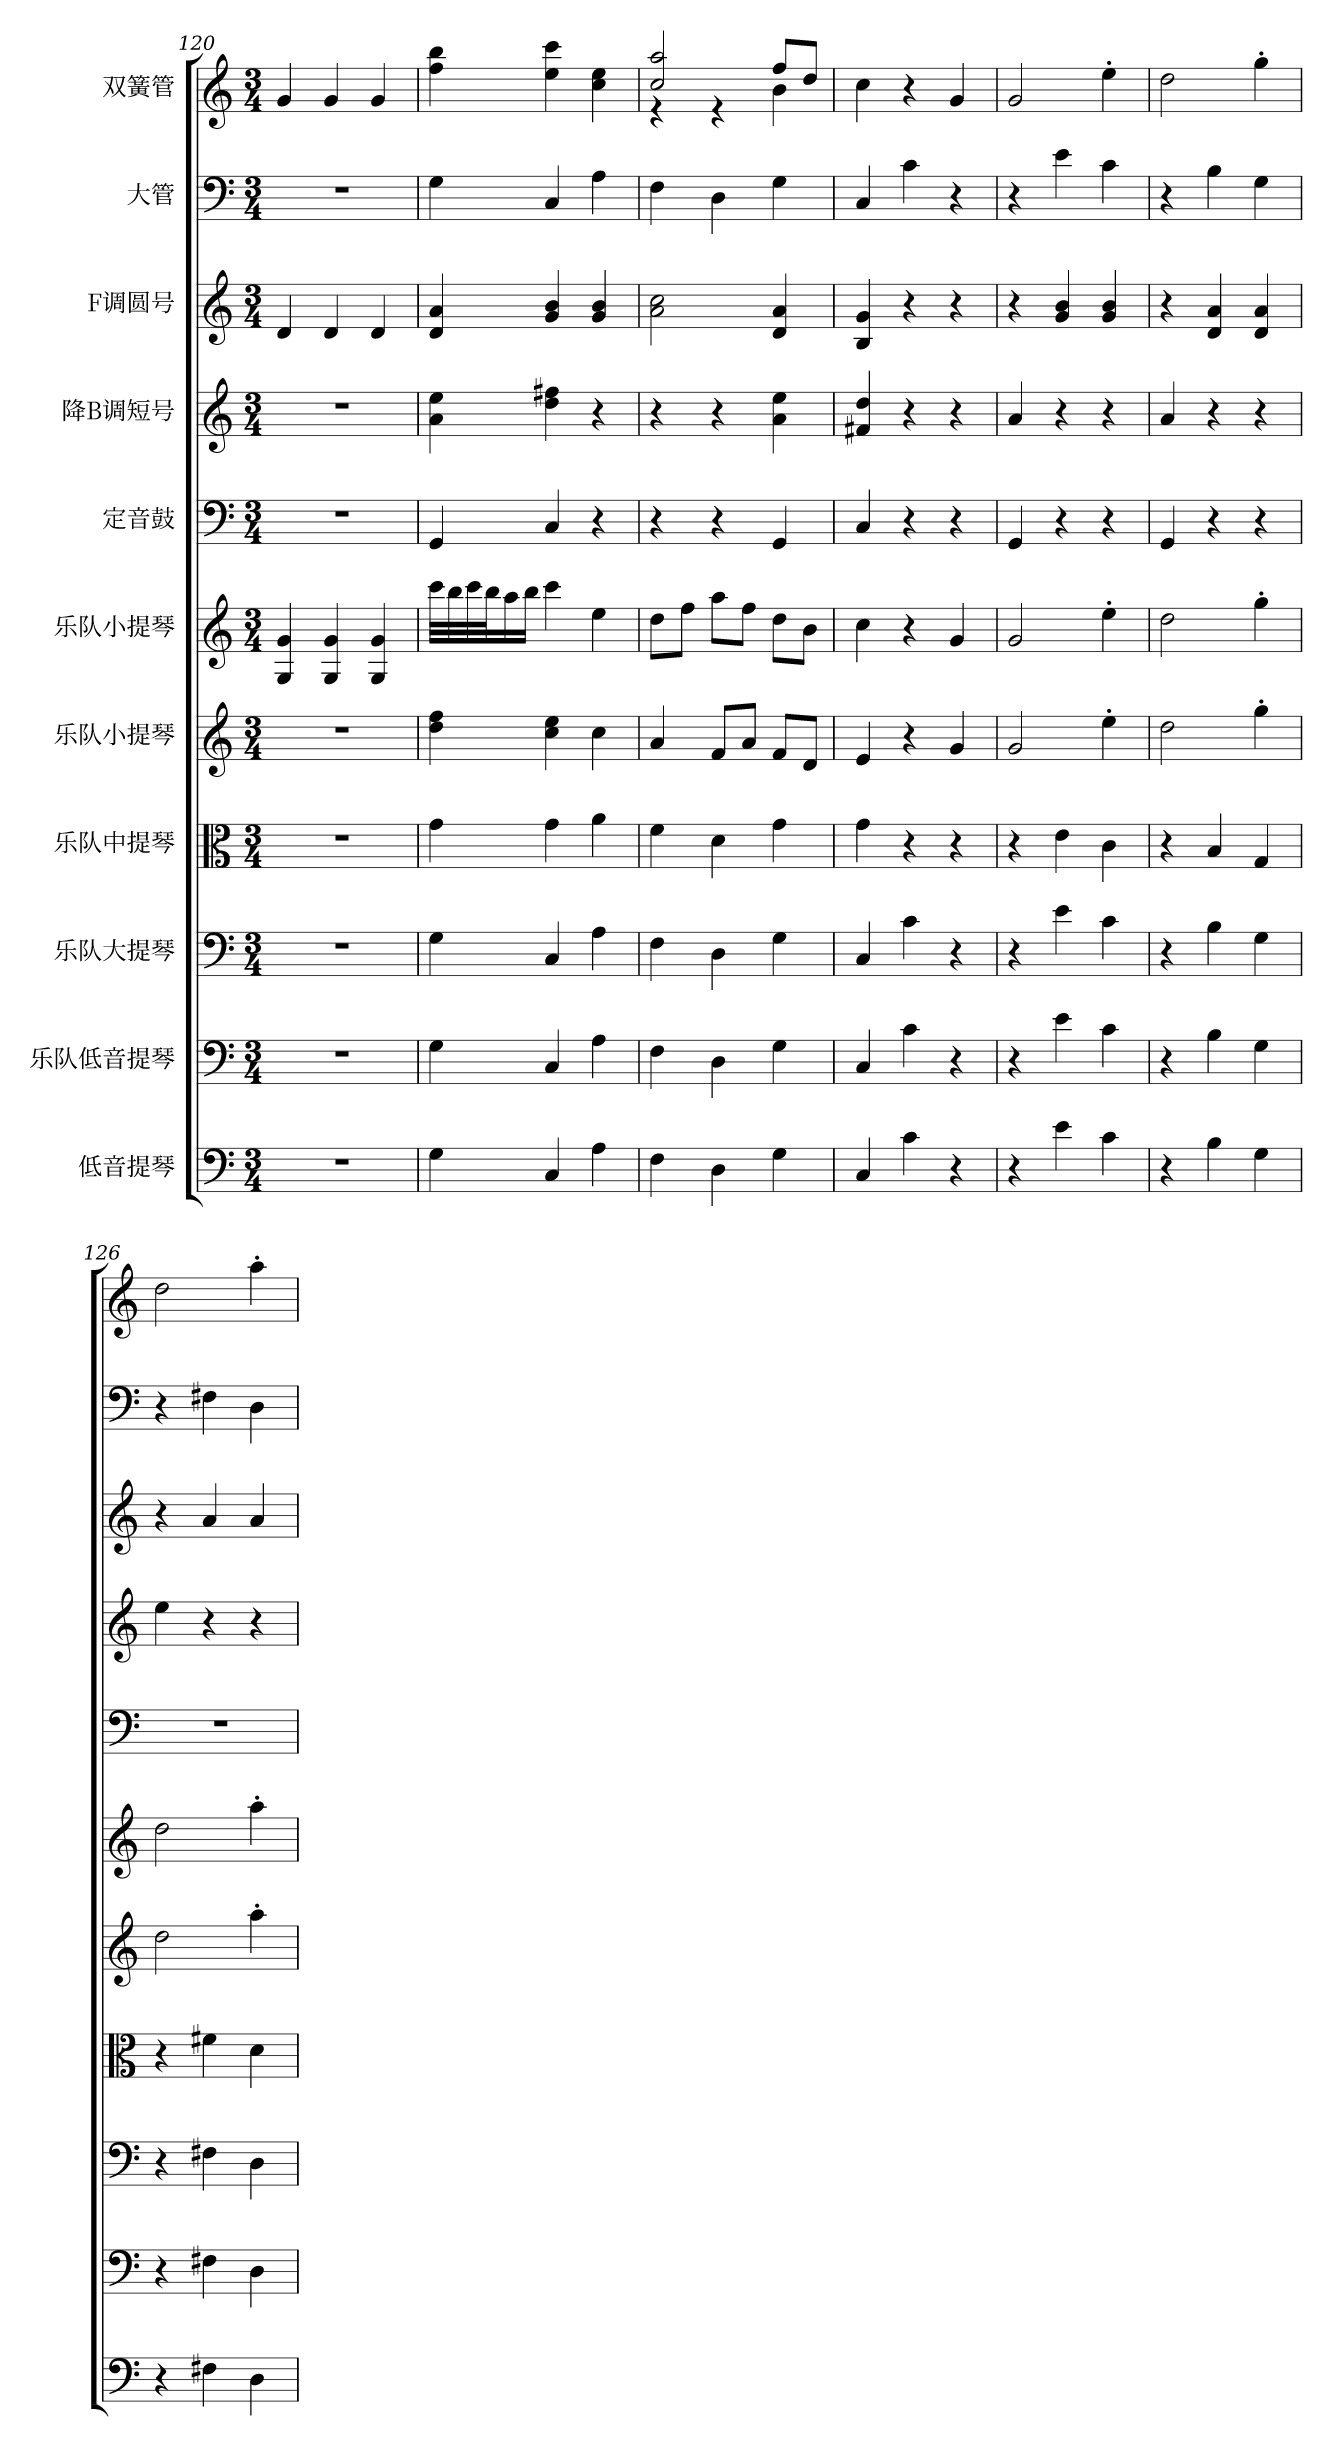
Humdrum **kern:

**kern	**kern	**kern	**kern	**kern	**kern	**kern	**kern	**kern	**kern	**kern
*part11	*part10	*part9	*part8	*part7	*part6	*part5	*part4	*part3	*part2	*part1
*staff11	*staff10	*staff9	*staff8	*staff7	*staff6	*staff5	*staff4	*staff3	*staff2	*staff1
*I"低音提琴	*I"乐队低音提琴	*I"乐队大提琴	*I"乐队中提琴	*I"乐队小提琴	*I"乐队小提琴	*I"定音鼓	*I"降B调短号	*I"F调圆号	*I"大管	*I"双簧管
*clefF4	*clefF4	*clefF4	*clefC3	*clefG2	*clefG2	*clefF4	*clefG2	*clefG2	*clefF4	*clefG2
*ITrd7c12	*ITrd7c12	*	*	*	*	*	*ITrd1c2	*ITrd4c7	*	*
*k[]	*k[]	*k[]	*k[]	*k[]	*k[]	*k[]	*k[b-e-]	*k[b-]	*k[]	*k[]
*M3/4	*M3/4	*M3/4	*M3/4	*M3/4	*M3/4	*M3/4	*M3/4	*M3/4	*M3/4	*M3/4
=120	=120	=120	=120	=120	=120	=120	=120	=120	=120	=120
2.r	2.r	2.r	2.r	2.r	4G/ 4g/	2.r	2.r	4G/	2.r	4g/
.	.	.	.	.	4G/ 4g/	.	.	4G/	.	4g/
.	.	.	.	.	4G/ 4g/	.	.	4G/	.	4g/
=121	=121	=121	=121	=121	=121	=121	=121	=121	=121	=121
4GG\	4GG\	4G\	4g\	4dd\ 4ff\	32ccc\LLL	4GG/	4g\ 4dd\	4G/ 4d/	4G\	4ff\ 4bb\
.	.	.	.	.	32bb\	.	.	.	.	.
.	.	.	.	.	32ccc\	.	.	.	.	.
.	.	.	.	.	32bb\J	.	.	.	.	.
.	.	.	.	.	16aa\	.	.	.	.	.
.	.	.	.	.	16bb\JJ	.	.	.	.	.
4CC/	4CC/	4C/	4g\	4cc\ 4ee\	4ccc\	4C/	4cc\ 4een\	4c/ 4e/	4C/	4ee\ 4ccc\
4AA\	4AA\	4A\	4a\	4cc\	4ee\	4r	4r	4c/ 4e/	4A\	4cc\ 4ee\
=122	=122	=122	=122	=122	=122	=122	=122	=122	=122	=122
*	*	*	*	*	*	*	*	*	*	*^
4FF\	4FF\	4F\	4f\	4a/	8dd\L	4r	4r	2d\ 2f\	4F\	2cc/ 2aa/	4r
.	.	.	.	.	8ff\J	.	.	.	.	.	.
4DD\	4DD\	4D\	4d\	8f/L	8aa\L	4r	4r	.	4D\	.	4r
.	.	.	.	8a/J	8ff\J	.	.	.	.	.	.
4GG\	4GG\	4G\	4g\	8f/L	8dd\L	4GG/	4g\ 4dd\	4G/ 4d/	4G\	8ff/L	4b\
.	.	.	.	8d/J	8b\J	.	.	.	.	8dd/J	.
*	*	*	*	*	*	*	*	*	*	*v	*v
!!LO:PB:g=z
=123	=123	=123	=123	=123	=123	=123	=123	=123	=123	=123
*	*	*	*	*	*	*	*	*	*	*MM128
4CC/	4CC/	4C/	4g\	4e/	4cc\	4C/	4en/ 4cc/	4E/ 4c/	4C/	4cc\
4C\	4C\	4c\	4r	4r	4r	4r	4r	4r	4c\	4r
4r	4r	4r	4r	4g/	4g/	4r	4r	4r	4r	4g/
=124	=124	=124	=124	=124	=124	=124	=124	=124	=124	=124
*	*	*	*	*	*	*	*	*	*	*MM132
4r	4r	4r	4r	2g/	2g/	4GG/	4g/	4r	4r	2g/
4E\	4E\	4e\	4e\	.	.	4r	4r	4c/ 4e/	4e\	.
4C\	4C\	4c\	4c\	4ee'\	4ee'\	4r	4r	4c/ 4e/	4c\	4ee'\
=125	=125	=125	=125	=125	=125	=125	=125	=125	=125	=125
4r	4r	4r	4r	2dd\	2dd\	4GG/	4g/	4r	4r	2dd\
4BB\	4BB\	4B\	4B/	.	.	4r	4r	4G/ 4d/	4B\	.
4GG\	4GG\	4G\	4G/	4gg'\	4gg'\	4r	4r	4G/ 4d/	4G\	4gg'\
=126	=126	=126	=126	=126	=126	=126	=126	=126	=126	=126
4r	4r	4r	4r	2dd\	2dd\	2.r	4dd\	4r	4r	2dd\
4FF#X\	4FF#X\	4F#X\	4f#X\	.	.	.	4r	4d/	4F#X\	.
4DD\	4DD\	4D\	4d\	4aa'\	4aa'\	.	4r	4d/	4D\	4aa'\
=	=	=	=	=	=	=	=	=	=	=
*-	*-	*-	*-	*-	*-	*-	*-	*-	*-	*-
